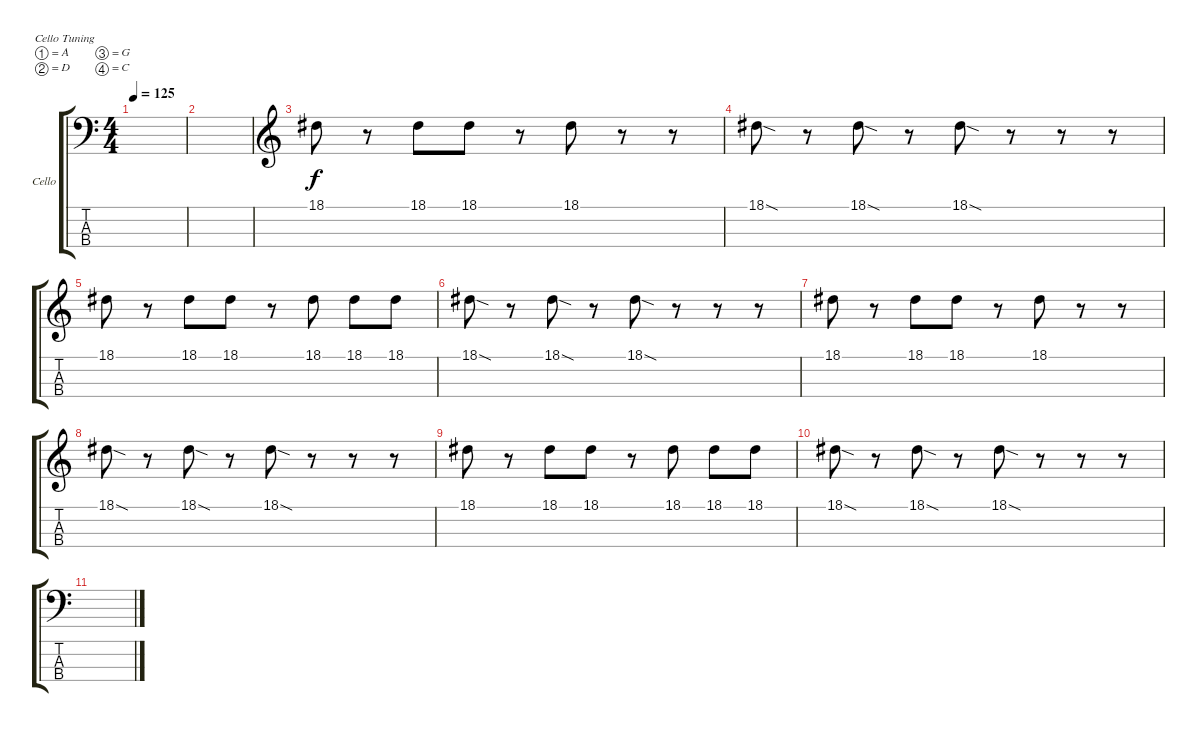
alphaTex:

\defaultSystemsLayout 4
\bracketExtendMode groupsimilarinstruments
\firstSystemTrackNameOrientation horizontal
\otherSystemsTrackNameOrientation horizontal
\track ("Cello" "Cello") {instrument cello}
\staff {score tabs}
\tuning (A3 D3 G2 C2)
\ts (4 4)
\tempo 125
\clef f4
\ks c
|
|
\clef g2
18.1.8 r.8 18.1.8 18.1.8 r.8 18.1.8 r.8 r.8 |
18.1{sod}.8 r.8 18.1{sod}.8 r.8 18.1{sod}.8 r.8 r.8 r.8 |
18.1.8 r.8 18.1.8 18.1.8 r.8 18.1.8 18.1.8 18.1.8 |
18.1{sod}.8 r.8 18.1{sod}.8 r.8 18.1{sod}.8 r.8 r.8 r.8 |
18.1.8 r.8 18.1.8 18.1.8 r.8 18.1.8 r.8 r.8 |
18.1{sod}.8 r.8 18.1{sod}.8 r.8 18.1{sod}.8 r.8 r.8 r.8 |
18.1.8 r.8 18.1.8 18.1.8 r.8 18.1.8 18.1.8 18.1.8 |
18.1{sod}.8 r.8 18.1{sod}.8 r.8 18.1{sod}.8 r.8 r.8 r.8 |
\clef f4
